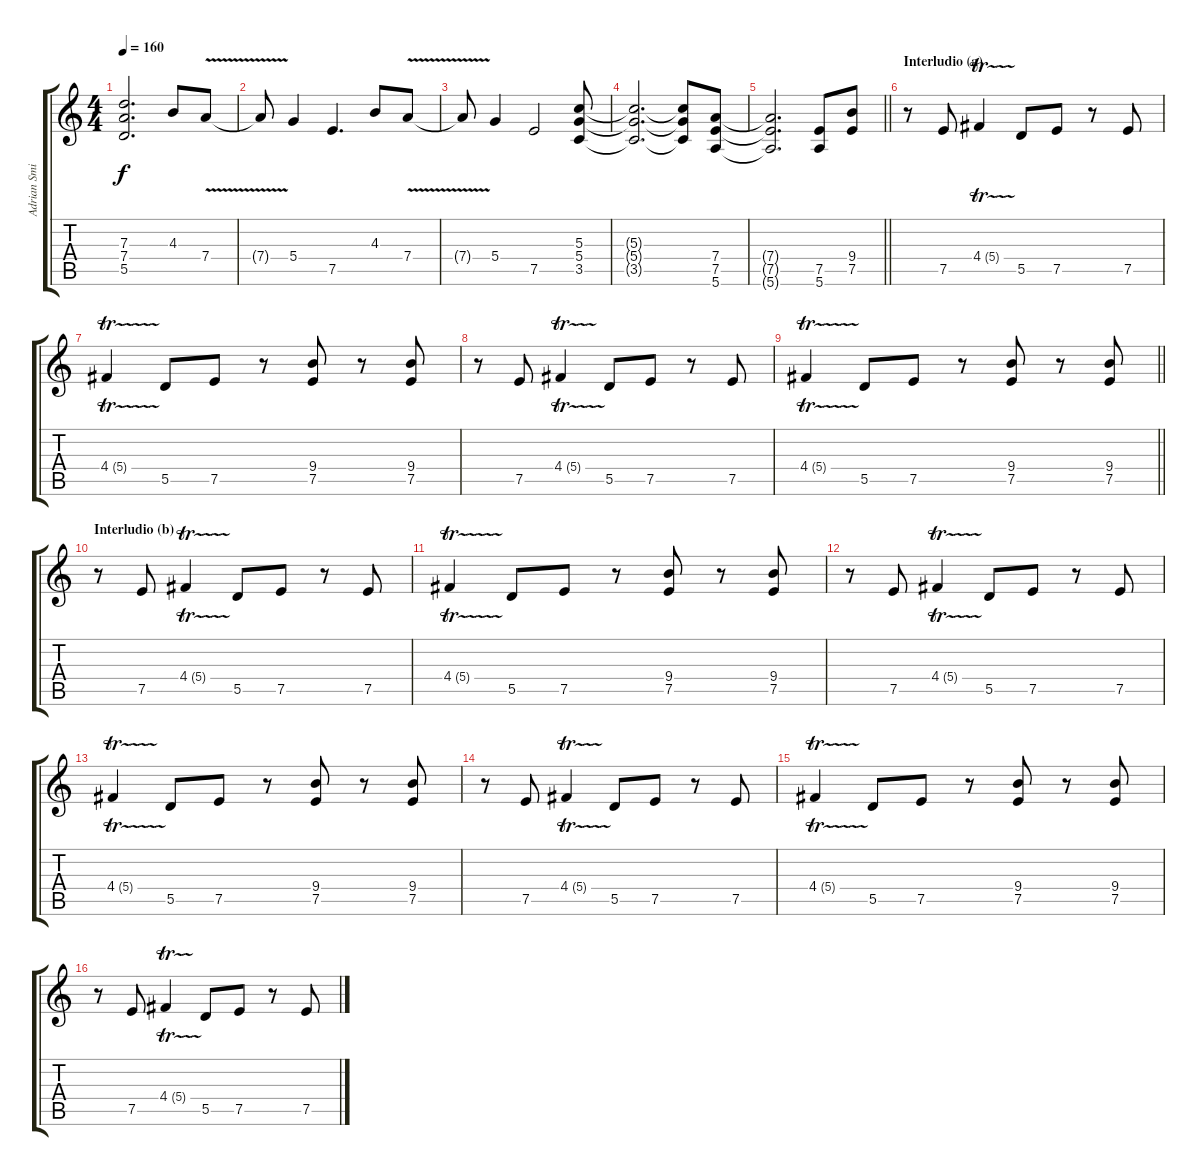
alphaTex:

\track ("Adrian Smith" "Adrian Smi") {instrument distortionguitar}
\staff {score tabs}
\tuning (E4 B3 G3 D3 A2 E2) {hide}
\ts (4 4)
\tempo 160
\clef g2
\ks c
(7.3{t} 7.4{t} 5.5{t}).2{d dy f} 4.3.8 7.4{v}.8 |
7.4{t}.8 5.4.4 7.5.4{d} 4.3.8 7.4{v}.8 |
7.4{t}.8 5.4.4 7.5.2 (5.3 5.4 3.5).8 |
(5.3{t} 5.4{t} 3.5{t}).2{d} (5.3{t} 5.4{t} 3.5{t}).8 (7.4 7.5 5.6).8 |
\barLineRight lightlight
(7.4{t} 7.5{t} 5.6{t}).2{d} (7.5 5.6).8 (9.4 7.5).8 |
\section ("" "Interludio (a)")
r.8 7.5.8 4.4{tr (5 32)}.4 5.5.8 7.5.8 r.8 7.5.8 |
4.4{tr (5 32)}.4 5.5.8 7.5.8 r.8 (9.4 7.5).8 r.8 (9.4 7.5).8 |
r.8 7.5.8 4.4{tr (5 32)}.4 5.5.8 7.5.8 r.8 7.5.8 |
\barLineRight lightlight
4.4{tr (5 32)}.4 5.5.8 7.5.8 r.8 (9.4 7.5).8 r.8 (9.4 7.5).8 |
\section ("" "Interludio (b)")
r.8 7.5.8 4.4{tr (5 32)}.4 5.5.8 7.5.8 r.8 7.5.8 |
4.4{tr (5 32)}.4 5.5.8 7.5.8 r.8 (9.4 7.5).8 r.8 (9.4 7.5).8 |
r.8 7.5.8 4.4{tr (5 32)}.4 5.5.8 7.5.8 r.8 7.5.8 |
4.4{tr (5 32)}.4 5.5.8 7.5.8 r.8 (9.4 7.5).8 r.8 (9.4 7.5).8 |
r.8 7.5.8 4.4{tr (5 32)}.4 5.5.8 7.5.8 r.8 7.5.8 |
4.4{tr (5 32)}.4 5.5.8 7.5.8 r.8 (9.4 7.5).8 r.8 (9.4 7.5).8 |
r.8 7.5.8 4.4{tr (5 32)}.4 5.5.8 7.5.8 r.8 7.5.8
